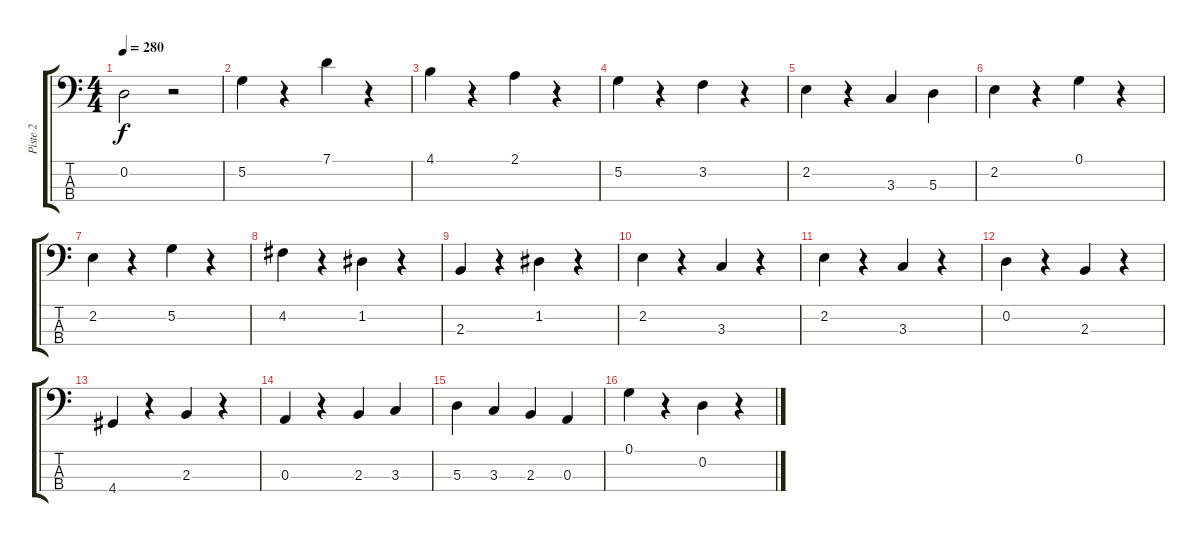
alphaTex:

\track ("Piste 2" "Piste 2") {instrument fretlessbass}
\staff {score tabs}
\tuning (G2 D2 A1 E1) {hide}
\ts (4 4)
\tempo 280
\clef f4
\ks c
0.2.2{dy f} r.2 |
5.2.4 r.4 7.1.4 r.4 |
4.1.4 r.4 2.1.4 r.4 |
5.2.4 r.4 3.2.4 r.4 |
2.2.4 r.4 3.3.4 5.3.4 |
2.2.4 r.4 0.1.4 r.4 |
2.2.4 r.4 5.2.4 r.4 |
4.2.4 r.4 1.2.4 r.4 |
2.3.4 r.4 1.2.4 r.4 |
2.2.4 r.4 3.3.4 r.4 |
2.2.4 r.4 3.3.4 r.4 |
0.2.4 r.4 2.3.4 r.4 |
4.4.4 r.4 2.3.4 r.4 |
0.3.4 r.4 2.3.4 3.3.4 |
5.3.4 3.3.4 2.3.4 0.3.4 |
0.1.4 r.4 0.2.4 r.4
